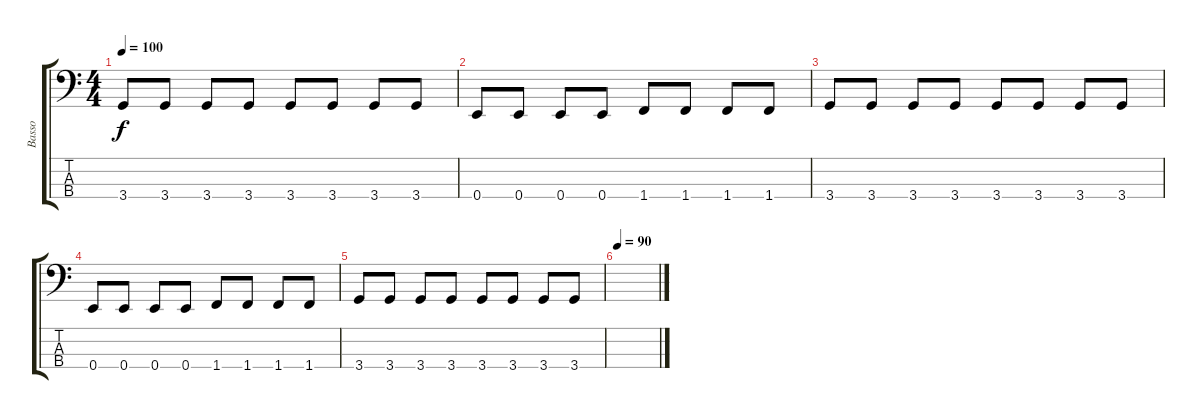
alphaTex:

\track ("Basso" "Basso") {instrument electricbassfinger}
\staff {score tabs}
\tuning (G2 D2 A1 E1) {hide}
\ts (4 4)
\tempo 100
\clef f4
\ks c
3.4.8{dy f} 3.4.8 3.4.8 3.4.8 3.4.8 3.4.8 3.4.8 3.4.8 |
0.4.8 0.4.8 0.4.8 0.4.8 1.4.8 1.4.8 1.4.8 1.4.8 |
3.4.8 3.4.8 3.4.8 3.4.8 3.4.8 3.4.8 3.4.8 3.4.8 |
0.4.8 0.4.8 0.4.8 0.4.8 1.4.8 1.4.8 1.4.8 1.4.8 |
3.4.8 3.4.8 3.4.8 3.4.8 3.4.8 3.4.8 3.4.8 3.4.8 |
\tempo 90
